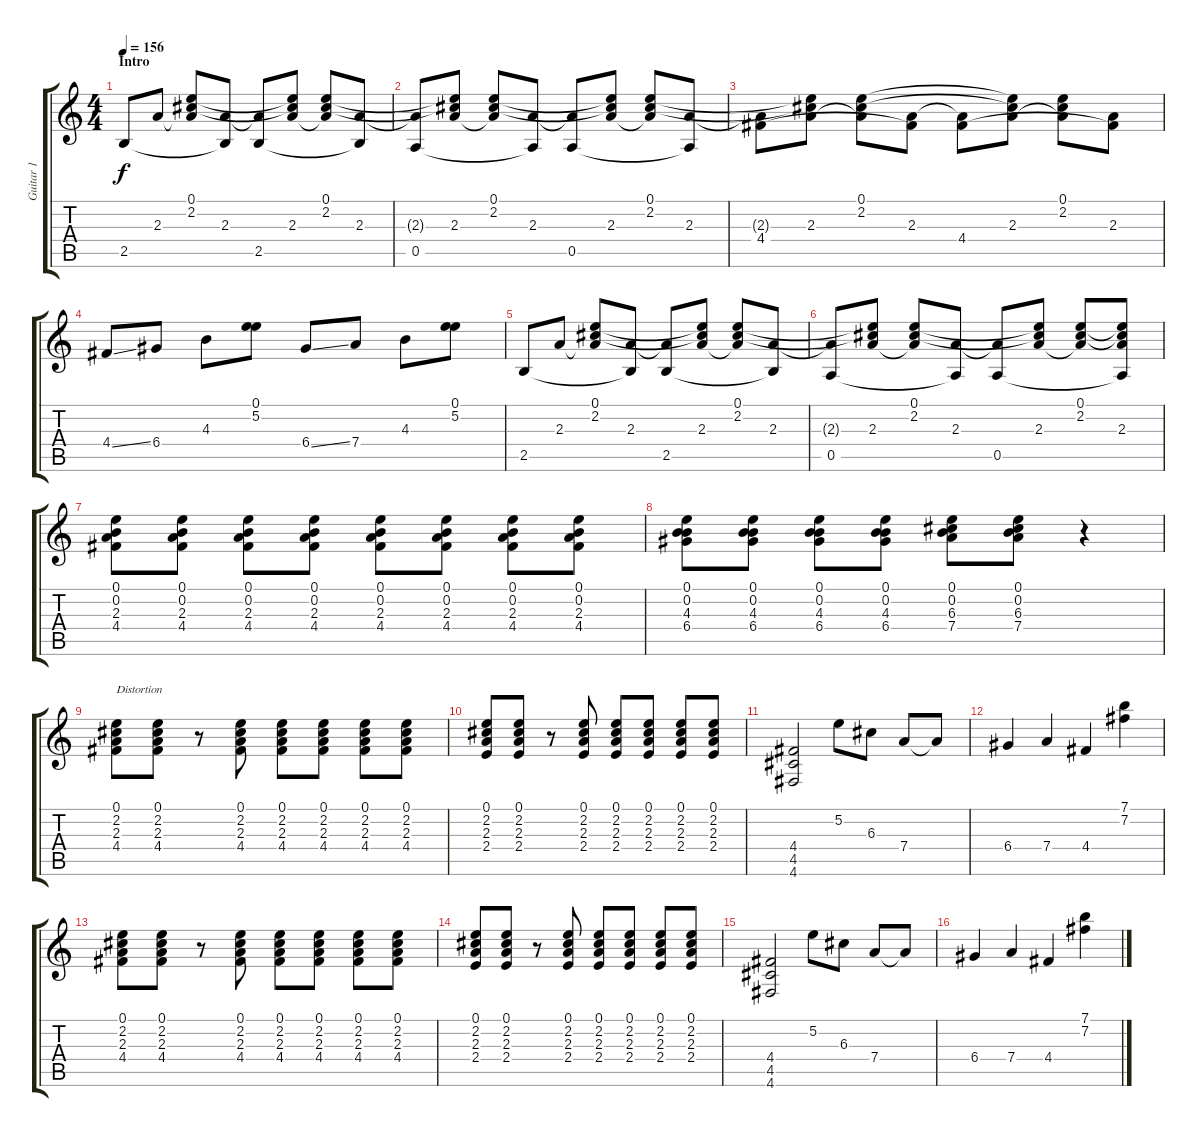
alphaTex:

\track ("Guitar 1" "Guitar 1") {instrument electricguitarclean}
\staff {score tabs}
\tuning (E4 B3 G3 D3 A2 D2) {hide}
\ts (4 4)
\section ("" "Intro")
\tempo 156
\clef g2
\ks c
2.5.8{dy f instrument electricguitarclean} 2.3.8 (0.1 2.2 2.3{t}).8 (2.3 2.5{t}).8 (2.3{t} 2.5).8 (0.1{t} 2.2{t} 2.3).8 (0.1 2.2 2.3{t}).8 (2.3 2.5{t}).8 |
(2.3{t} 0.5).8 (0.1{t} 2.2{t} 2.3).8 (0.1 2.2 2.3{t}).8 (2.3 0.5{t}).8 (2.3{t} 0.5).8 (0.1{t} 2.2{t} 2.3).8 (0.1 2.2 2.3{t}).8 (2.3 0.5{t}).8 |
(2.3{t} 4.4).8 (0.1{t} 2.2{t} 2.3).8 (0.1 2.2 2.3{t}).8 (2.3 4.4{t}).8 (2.3{t} 4.4).8 (0.1{t} 2.2{t} 2.3).8 (0.1 2.2 2.3{t}).8 (2.3 4.4{t}).8 |
4.4{ss}.8 6.4.8 4.3.8 (0.1 5.2).8 6.4{ss}.8 7.4.8 4.3.8 (0.1 5.2).8 |
2.5.8 2.3.8 (0.1 2.2 2.3{t}).8 (2.3 2.5{t}).8 (2.3{t} 2.5).8 (0.1{t} 2.2{t} 2.3).8 (0.1 2.2 2.3{t}).8 (2.3 2.5{t}).8 |
(2.3{t} 0.5).8 (0.1{t} 2.2{t} 2.3).8 (0.1 2.2 2.3{t}).8 (2.3 0.5{t}).8 (2.3{t} 0.5).8 (0.1{t} 2.2{t} 2.3).8 (0.1 2.2 2.3{t}).8 (0.1{t} 2.2{t} 2.3 0.5{t}).8 |
(0.1 0.2 2.3 4.4).8 (0.1 0.2 2.3 4.4).8 (0.1 0.2 2.3 4.4).8 (0.1 0.2 2.3 4.4).8 (0.1 0.2 2.3 4.4).8 (0.1 0.2 2.3 4.4).8 (0.1 0.2 2.3 4.4).8 (0.1 0.2 2.3 4.4).8 |
(0.1 0.2 4.3 6.4).8 (0.1 0.2 4.3 6.4).8 (0.1 0.2 4.3 6.4).8 (0.1 0.2 4.3 6.4).8 (0.1 0.2 6.3 7.4).8 (0.1 0.2 6.3 7.4).8 r.4 |
(0.1 2.2 2.3 4.4).8{txt "Distortion" instrument distortionguitar} (0.1 2.2 2.3 4.4).8 r.8 (0.1 2.2 2.3 4.4).8 (0.1 2.2 2.3 4.4).8 (0.1 2.2 2.3 4.4).8 (0.1 2.2 2.3 4.4).8 (0.1 2.2 2.3 4.4).8 |
(0.1 2.2 2.3 2.4).8 (0.1 2.2 2.3 2.4).8 r.8 (0.1 2.2 2.3 2.4).8 (0.1 2.2 2.3 2.4).8 (0.1 2.2 2.3 2.4).8 (0.1 2.2 2.3 2.4).8 (0.1 2.2 2.3 2.4).8 |
(4.4 4.5 4.6).2 5.2.8 6.3.8 7.4.8 7.4{t}.8 |
6.4.4 7.4.4 4.4.4 (7.1 7.2).4 |
(0.1 2.2 2.3 4.4).8{instrument distortionguitar} (0.1 2.2 2.3 4.4).8 r.8 (0.1 2.2 2.3 4.4).8 (0.1 2.2 2.3 4.4).8 (0.1 2.2 2.3 4.4).8 (0.1 2.2 2.3 4.4).8 (0.1 2.2 2.3 4.4).8 |
(0.1 2.2 2.3 2.4).8 (0.1 2.2 2.3 2.4).8 r.8 (0.1 2.2 2.3 2.4).8 (0.1 2.2 2.3 2.4).8 (0.1 2.2 2.3 2.4).8 (0.1 2.2 2.3 2.4).8 (0.1 2.2 2.3 2.4).8 |
(4.4 4.5 4.6).2 5.2.8 6.3.8 7.4.8 7.4{t}.8 |
6.4.4 7.4.4 4.4.4 (7.1 7.2).4
